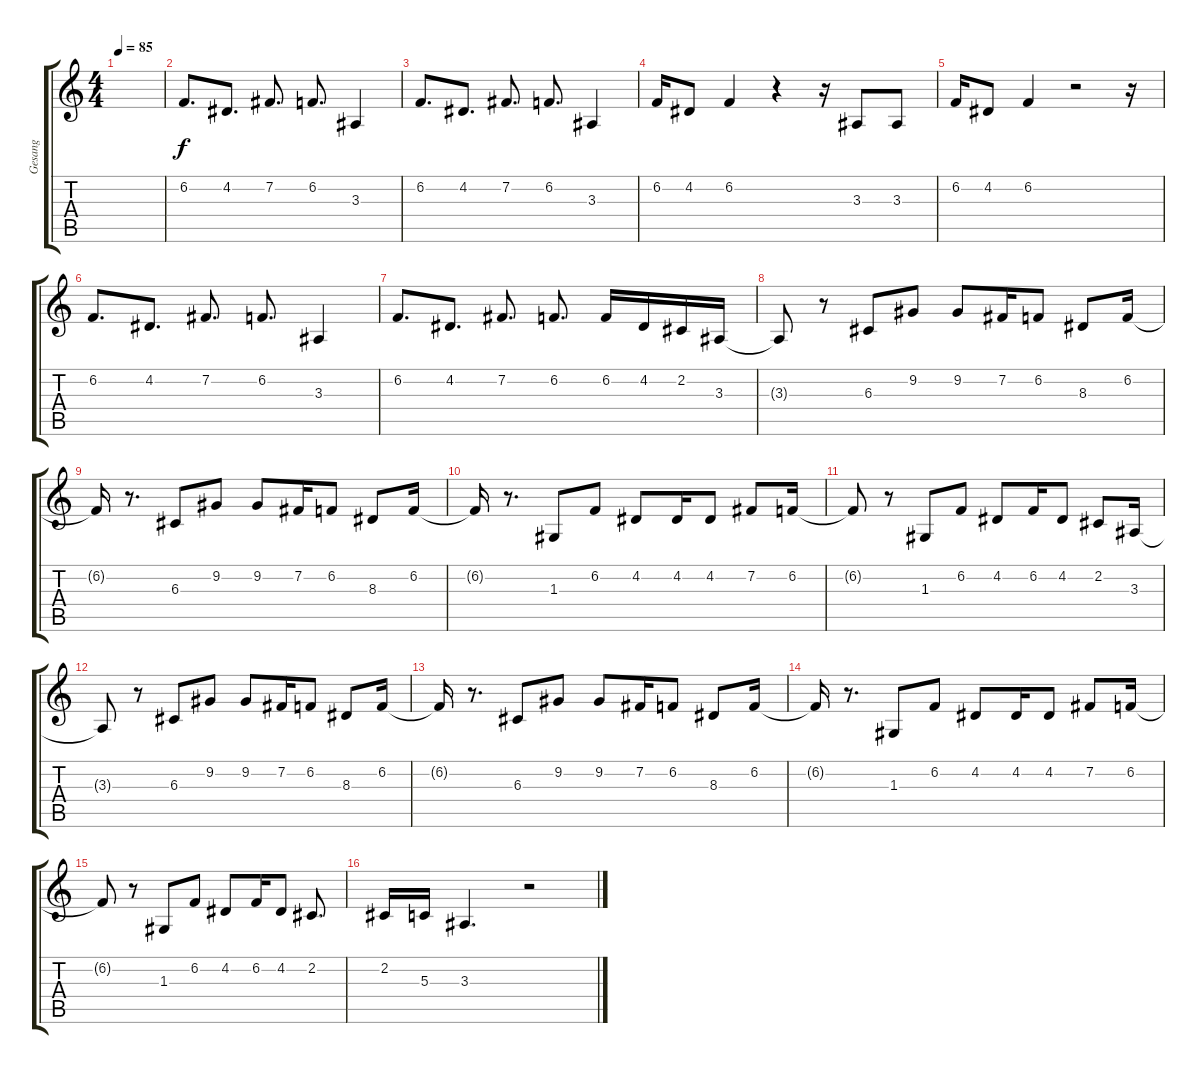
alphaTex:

\track ("Gesang" "Gesang") {instrument viola}
\staff {score tabs}
\tuning (E4 B3 G3 D3 A2 E2) {hide}
\ts (4 4)
\tempo 85
\clef g2
\ks c
|
6.2.8{d} 4.2.8{d} 7.2.8{d} 6.2.8{d} 3.3.4 |
6.2.8{d} 4.2.8{d} 7.2.8{d} 6.2.8{d} 3.3.4 |
6.2.16 4.2.8 6.2.4 r.4 r.16 3.3.8 3.3.8 |
6.2.16 4.2.8 6.2.4 r.2 r.16 |
6.2.8{d} 4.2.8{d} 7.2.8{d} 6.2.8{d} 3.3.4 |
6.2.8{d} 4.2.8{d} 7.2.8{d} 6.2.8{d} 6.2.16 4.2.16 2.2.16 3.3.16 |
3.3{t}.8 r.8 6.3.8 9.2.8 9.2.8 7.2.16 6.2.8 8.3.8 6.2.16 |
6.2{t}.16 r.8{d} 6.3.8 9.2.8 9.2.8 7.2.16 6.2.8 8.3.8 6.2.16 |
6.2{t}.16 r.8{d} 1.3.8 6.2.8 4.2.8 4.2.16 4.2.8 7.2.8 6.2.16 |
6.2{t}.8 r.8 1.3.8 6.2.8 4.2.8 6.2.16 4.2.8 2.2.8 3.3.16 |
3.3{t}.8 r.8 6.3.8 9.2.8 9.2.8 7.2.16 6.2.8 8.3.8 6.2.16 |
6.2{t}.16 r.8{d} 6.3.8 9.2.8 9.2.8 7.2.16 6.2.8 8.3.8 6.2.16 |
6.2{t}.16 r.8{d} 1.3.8 6.2.8 4.2.8 4.2.16 4.2.8 7.2.8 6.2.16 |
6.2{t}.8 r.8 1.3.8 6.2.8 4.2.8 6.2.16 4.2.8 2.2.8{d} |
2.2.16 5.3.16 3.3.4{d} r.2
